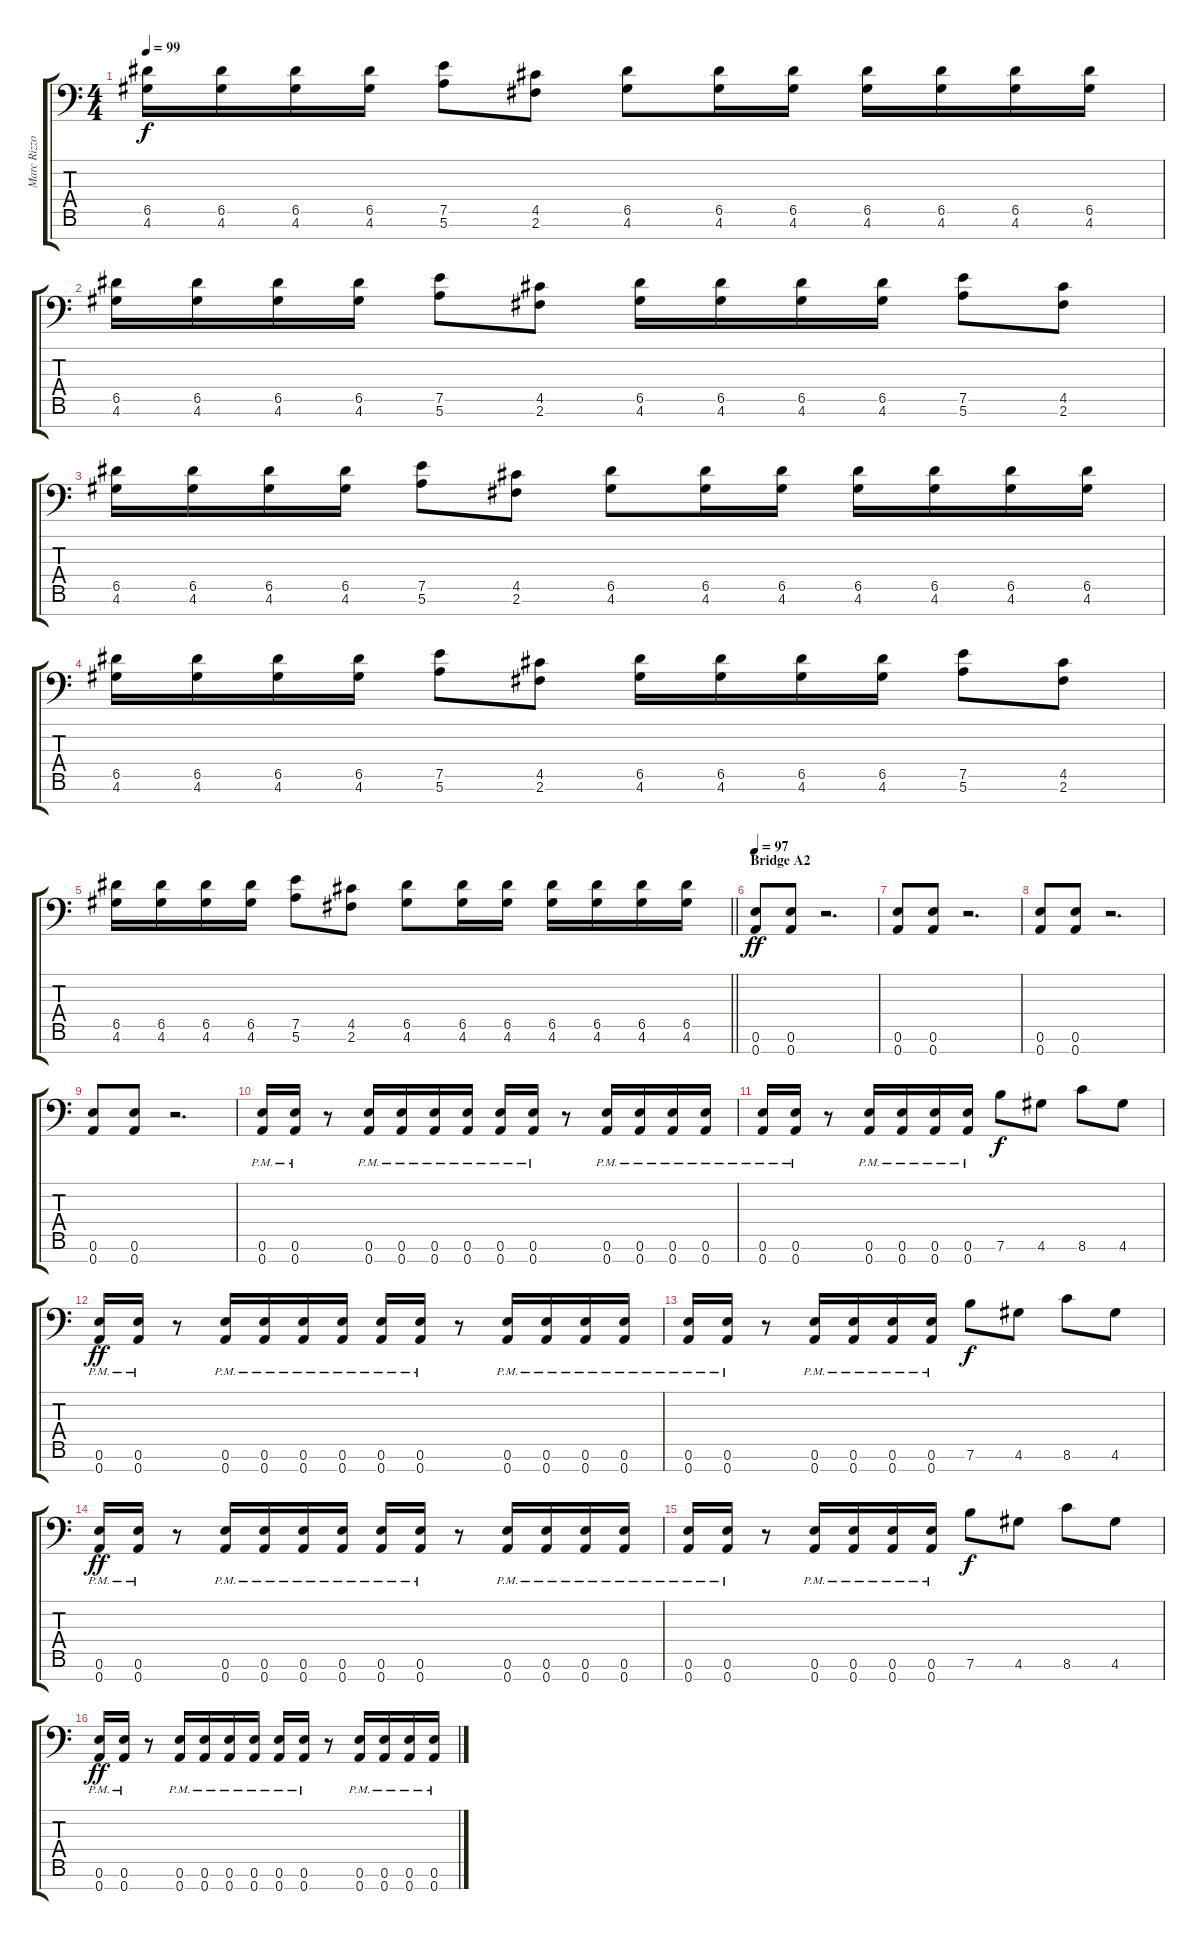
\track ("Marc Rizzo " "Marc Rizzo") {instrument overdrivenguitar}
\staff {score tabs}
\tuning (E4 B3 G3 D3 A2 E2 A1) {hide}
\ts (4 4)
\tempo 99
\clef f4
\ks c
(6.5 4.6).16{dy f} (6.5 4.6).16 (6.5 4.6).16 (6.5 4.6).16 (7.5 5.6).8 (4.5 2.6).8 (6.5 4.6).8 (6.5 4.6).16 (6.5 4.6).16 (6.5 4.6).16 (6.5 4.6).16 (6.5 4.6).16 (6.5 4.6).16 |
(6.5 4.6).16 (6.5 4.6).16 (6.5 4.6).16 (6.5 4.6).16 (7.5 5.6).8 (4.5 2.6).8 (6.5 4.6).16 (6.5 4.6).16 (6.5 4.6).16 (6.5 4.6).16 (7.5 5.6).8 (4.5 2.6).8 |
(6.5 4.6).16 (6.5 4.6).16 (6.5 4.6).16 (6.5 4.6).16 (7.5 5.6).8 (4.5 2.6).8 (6.5 4.6).8 (6.5 4.6).16 (6.5 4.6).16 (6.5 4.6).16 (6.5 4.6).16 (6.5 4.6).16 (6.5 4.6).16 |
(6.5 4.6).16 (6.5 4.6).16 (6.5 4.6).16 (6.5 4.6).16 (7.5 5.6).8 (4.5 2.6).8 (6.5 4.6).16 (6.5 4.6).16 (6.5 4.6).16 (6.5 4.6).16 (7.5 5.6).8 (4.5 2.6).8 |
\barLineRight lightlight
(6.5 4.6).16 (6.5 4.6).16 (6.5 4.6).16 (6.5 4.6).16 (7.5 5.6).8 (4.5 2.6).8 (6.5 4.6).8 (6.5 4.6).16 (6.5 4.6).16 (6.5 4.6).16 (6.5 4.6).16 (6.5 4.6).16 (6.5 4.6).16 |
\section ("" "Bridge A2")
\tempo 97
(0.6 0.7).8{dy ff} (0.6 0.7).8 r.2{d} |
(0.6 0.7).8 (0.6 0.7).8 r.2{d} |
(0.6 0.7).8 (0.6 0.7).8 r.2{d} |
(0.6 0.7).8 (0.6 0.7).8 r.2{d} |
(0.6{pm} 0.7{pm}).16 (0.6{pm} 0.7{pm}).16 r.8 (0.6{pm} 0.7{pm}).16 (0.6{pm} 0.7{pm}).16 (0.6{pm} 0.7{pm}).16 (0.6{pm} 0.7{pm}).16 (0.6{pm} 0.7{pm}).16 (0.6{pm} 0.7{pm}).16 r.8 (0.6{pm} 0.7{pm}).16 (0.6{pm} 0.7{pm}).16 (0.6{pm} 0.7{pm}).16 (0.6{pm} 0.7{pm}).16 |
(0.6{pm} 0.7{pm}).16 (0.6{pm} 0.7{pm}).16 r.8 (0.6{pm} 0.7{pm}).16 (0.6{pm} 0.7{pm}).16 (0.6{pm} 0.7{pm}).16 (0.6{pm} 0.7{pm}).16 7.6.8{dy f} 4.6.8 8.6.8 4.6.8 |
(0.6{pm} 0.7{pm}).16{dy ff} (0.6{pm} 0.7{pm}).16 r.8 (0.6{pm} 0.7{pm}).16 (0.6{pm} 0.7{pm}).16 (0.6{pm} 0.7{pm}).16 (0.6{pm} 0.7{pm}).16 (0.6{pm} 0.7{pm}).16 (0.6{pm} 0.7{pm}).16 r.8 (0.6{pm} 0.7{pm}).16 (0.6{pm} 0.7{pm}).16 (0.6{pm} 0.7{pm}).16 (0.6{pm} 0.7{pm}).16 |
(0.6{pm} 0.7{pm}).16 (0.6{pm} 0.7{pm}).16 r.8 (0.6{pm} 0.7{pm}).16 (0.6{pm} 0.7{pm}).16 (0.6{pm} 0.7{pm}).16 (0.6{pm} 0.7{pm}).16 7.6.8{dy f} 4.6.8 8.6.8 4.6.8 |
(0.6{pm} 0.7{pm}).16{dy ff} (0.6{pm} 0.7{pm}).16 r.8 (0.6{pm} 0.7{pm}).16 (0.6{pm} 0.7{pm}).16 (0.6{pm} 0.7{pm}).16 (0.6{pm} 0.7{pm}).16 (0.6{pm} 0.7{pm}).16 (0.6{pm} 0.7{pm}).16 r.8 (0.6{pm} 0.7{pm}).16 (0.6{pm} 0.7{pm}).16 (0.6{pm} 0.7{pm}).16 (0.6{pm} 0.7{pm}).16 |
(0.6{pm} 0.7{pm}).16 (0.6{pm} 0.7{pm}).16 r.8 (0.6{pm} 0.7{pm}).16 (0.6{pm} 0.7{pm}).16 (0.6{pm} 0.7{pm}).16 (0.6{pm} 0.7{pm}).16 7.6.8{dy f} 4.6.8 8.6.8 4.6.8 |
(0.6{pm} 0.7{pm}).16{dy ff} (0.6{pm} 0.7{pm}).16 r.8 (0.6{pm} 0.7{pm}).16 (0.6{pm} 0.7{pm}).16 (0.6{pm} 0.7{pm}).16 (0.6{pm} 0.7{pm}).16 (0.6{pm} 0.7{pm}).16 (0.6{pm} 0.7{pm}).16 r.8 (0.6{pm} 0.7{pm}).16 (0.6{pm} 0.7{pm}).16 (0.6{pm} 0.7{pm}).16 (0.6{pm} 0.7{pm}).16
